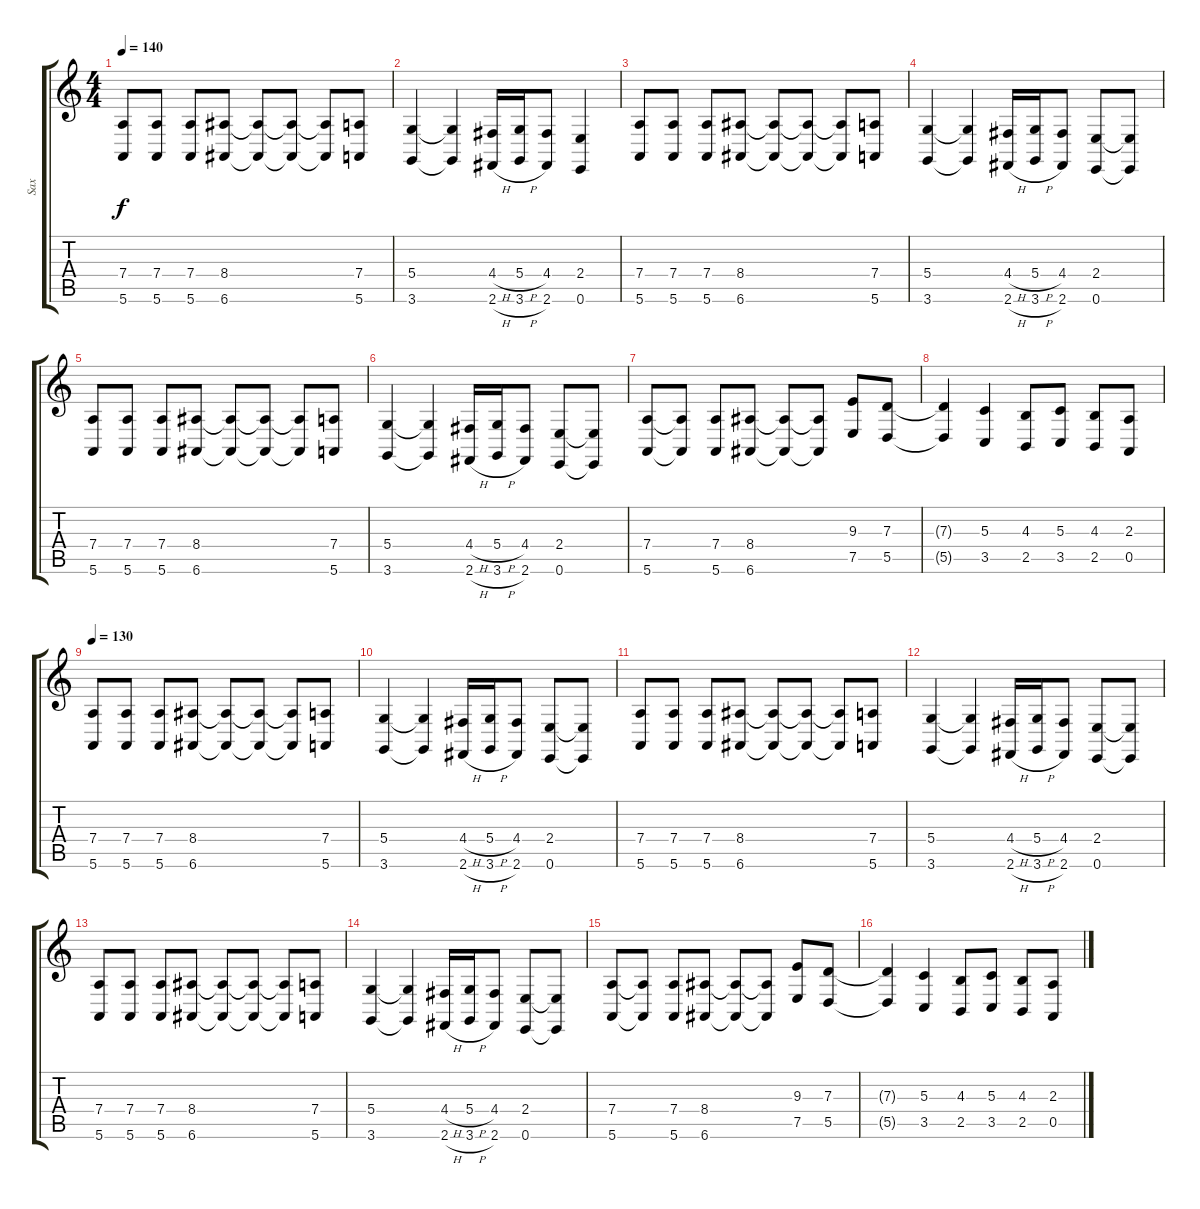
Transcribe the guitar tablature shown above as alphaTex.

\track ("Sax" "Sax") {instrument tenorsax}
\staff {score tabs}
\tuning (E4 B3 G3 D3 A2 E2) {hide}
\ts (4 4)
\tempo 140
\clef g2
\ks c
(7.4 5.6).8{dy f} (7.4 5.6).8 (7.4 5.6).8 (8.4 6.6).8 (8.4{t} 6.6{t}).8 (8.4{t} 6.6{t}).8 (8.4{t} 6.6{t}).8 (7.4 5.6).8 |
(5.4 3.6).4 (5.4{t} 3.6{t}).4 (4.4{h} 2.6{h}).16 (5.4{h} 3.6{h}).16 (4.4 2.6).8 (2.4 0.6).4 |
(7.4 5.6).8 (7.4 5.6).8 (7.4 5.6).8 (8.4 6.6).8 (8.4{t} 6.6{t}).8 (8.4{t} 6.6{t}).8 (8.4{t} 6.6{t}).8 (7.4 5.6).8 |
(5.4 3.6).4 (5.4{t} 3.6{t}).4 (4.4{h} 2.6{h}).16 (5.4{h} 3.6{h}).16 (4.4 2.6).8 (2.4 0.6).8 (2.4{t} 0.6{t}).8 |
(7.4 5.6).8 (7.4 5.6).8 (7.4 5.6).8 (8.4 6.6).8 (8.4{t} 6.6{t}).8 (8.4{t} 6.6{t}).8 (8.4{t} 6.6{t}).8 (7.4 5.6).8 |
(5.4 3.6).4 (5.4{t} 3.6{t}).4 (4.4{h} 2.6{h}).16 (5.4{h} 3.6{h}).16 (4.4 2.6).8 (2.4 0.6).8 (2.4{t} 0.6{t}).8 |
(7.4 5.6).8 (7.4{t} 5.6{t}).8 (7.4 5.6).8 (8.4 6.6).8 (8.4{t} 6.6{t}).8 (8.4{t} 6.6{t}).8 (9.3 7.5).8 (7.3 5.5).8 |
(7.3{t} 5.5{t}).4 (5.3 3.5).4 (4.3 2.5).8 (5.3 3.5).8 (4.3 2.5).8 (2.3 0.5).8 |
\tempo 130
(7.4 5.6).8 (7.4 5.6).8 (7.4 5.6).8 (8.4 6.6).8 (8.4{t} 6.6{t}).8 (8.4{t} 6.6{t}).8 (8.4{t} 6.6{t}).8 (7.4 5.6).8 |
(5.4 3.6).4 (5.4{t} 3.6{t}).4 (4.4{h} 2.6{h}).16 (5.4{h} 3.6{h}).16 (4.4 2.6).8 (2.4 0.6).8 (2.4{t} 0.6{t}).8 |
(7.4 5.6).8 (7.4 5.6).8 (7.4 5.6).8 (8.4 6.6).8 (8.4{t} 6.6{t}).8 (8.4{t} 6.6{t}).8 (8.4{t} 6.6{t}).8 (7.4 5.6).8 |
(5.4 3.6).4 (5.4{t} 3.6{t}).4 (4.4{h} 2.6{h}).16 (5.4{h} 3.6{h}).16 (4.4 2.6).8 (2.4 0.6).8 (2.4{t} 0.6{t}).8 |
(7.4 5.6).8 (7.4 5.6).8 (7.4 5.6).8 (8.4 6.6).8 (8.4{t} 6.6{t}).8 (8.4{t} 6.6{t}).8 (8.4{t} 6.6{t}).8 (7.4 5.6).8 |
(5.4 3.6).4 (5.4{t} 3.6{t}).4 (4.4{h} 2.6{h}).16 (5.4{h} 3.6{h}).16 (4.4 2.6).8 (2.4 0.6).8 (2.4{t} 0.6{t}).8 |
(7.4 5.6).8 (7.4{t} 5.6{t}).8 (7.4 5.6).8 (8.4 6.6).8 (8.4{t} 6.6{t}).8 (8.4{t} 6.6{t}).8 (9.3 7.5).8 (7.3 5.5).8 |
(7.3{t} 5.5{t}).4 (5.3 3.5).4 (4.3 2.5).8 (5.3 3.5).8 (4.3 2.5).8 (2.3 0.5).8
